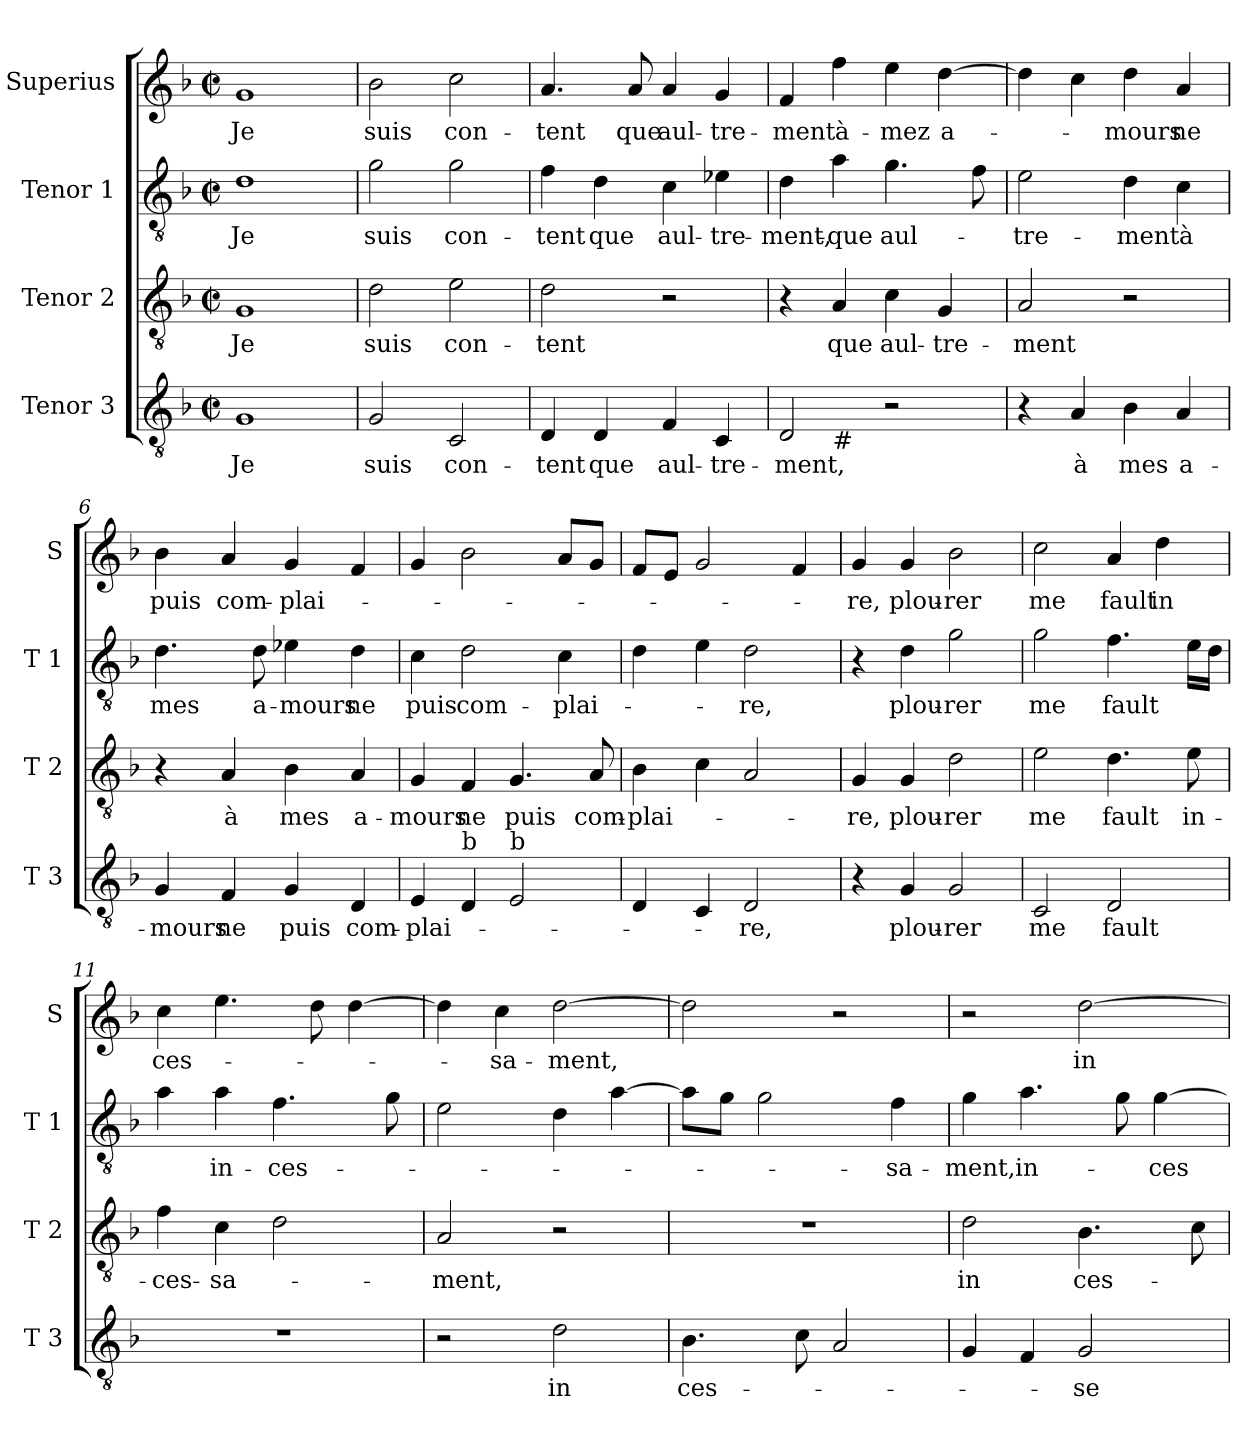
**kern	**text	**kern	**text	**kern	**text	**kern	**text
*part4	*part4	*part3	*part3	*part2	*part2	*part1	*part1
*staff4	*staff4	*staff3	*staff3	*staff2	*staff2	*staff1	*staff1
*I"Tenor 3	*	*I"Tenor 2	*	*I"Tenor 1	*	*I"Superius	*
*I'T 3	*	*I'T 2	*	*I'T 1	*	*I'S	*
*clefGv2	*	*clefGv2	*	*clefGv2	*	*clefG2	*
*k[b-]	*	*k[b-]	*	*k[b-]	*	*k[b-]	*
*F:	*	*F:	*	*F:	*	*F:	*
*M2/2	*	*M2/2	*	*M2/2	*	*M2/2	*
*met(c|)	*	*met(c|)	*	*met(c|)	*	*met(c|)	*
=1	=1	=1	=1	=1	=1	=1	=1
1G	Je	1G	Je	1d	Je	1g	Je
=2	=2	=2	=2	=2	=2	=2	=2
2G/	suis	2d\	suis	2g\	suis	2b-\	suis
2C/	con-	2e\	con-	2g\	con-	2cc\	con-
=3	=3	=3	=3	=3	=3	=3	=3
4D/	-tent	2d\	-tent	4f\	-tent	4.a/	-tent
4D/	que	.	.	4d\	que	.	.
.	.	.	.	.	.	8a/	que
4F/	aul-	2r	.	4c\	aul-	4a/	aul-
4C/	-tre-	.	.	4e-X\	-tre-	4g/	-tre-
=4	=4	=4	=4	=4	=4	=4	=4
*^	*	*	*	*	*	*	*
2D/	4ryy	-ment,	4r	.	4d\	-ment,-	4f/	-ment
!	!LO:TX:b:t=#	!	!	!	!	!	!	!
.	2.ryy	.	4A/	que	4a\	-que	4ff\	à-
2r	.	.	4c\	aul-	4.g\	aul-	4ee\	-mez
.	.	.	4G/	-tre-	.	.	[4dd\	a-
.	.	.	.	.	8f\	.	.	.
*v	*v	*	*	*	*	*	*	*
!!LO:LB:g=z
=5	=5	=5	=5	=5	=5	=5	=5
4r	.	2A/	-ment	2e\	-tre-	4dd\]	.
4A/	à	.	.	.	.	4cc\	.
4B-\	mes	2r	.	4d\	-ment	4dd\	-mours
4A/	a-	.	.	4c\	à	4a/	ne
=6	=6	=6	=6	=6	=6	=6	=6
4G/	-mours	4r	.	4.d\	mes	4b-\	puis
4F/	ne	4A/	à	.	.	4a/	com-
.	.	.	.	8d\	a-	.	.
4G/	puis	4B-\	mes	4e-X\	-mours	4g/	-plai-
4D/	com-	4A/	a-	4d\	ne	4f/	.
=7	=7	=7	=7	=7	=7	=7	=7
4E/	-plai-	4G/	-mours	4c\	puis	4g/	.
!LO:TX:a:t=b	!	!	!	!	!	!	!
4D/	.	4F/	ne	2d\	com-	2b-\	.
!LO:TX:a:t=b	!	!	!	!	!	!	!
2E/	.	4.G/	puis	.	.	.	.
.	.	.	.	4c\	-plai-	8a/L	.
.	.	8A/	com-	.	.	8g/J	.
=8	=8	=8	=8	=8	=8	=8	=8
4D/	.	4B-\	-plai-	4d\	.	8f/L	.
.	.	.	.	.	.	8e/J	.
4C/	.	4c\	.	4e\	.	2g/	.
2D/	-re,	2A/	.	2d\	-re,	.	.
.	.	.	.	.	.	4f/	.
=9	=9	=9	=9	=9	=9	=9	=9
4r	.	4G/	-re,	4r	.	4g/	-re,
4G/	plou-	4G/	plou-	4d\	plou-	4g/	plou-
2G/	-rer	2d\	-rer	2g\	-rer	2b-\	-rer
!!LO:LB:g=z
=10	=10	=10	=10	=10	=10	=10	=10
2C/	me	2e\	me	2g\	me	2cc\	me
2D/	fault	4.d\	fault	4.f\	fault	4a/	fault
.	.	.	.	.	.	4dd\	in
.	.	8e\	in-	16e\LL	.	.	.
.	.	.	.	16d\JJ	.	.	.
=11	=11	=11	=11	=11	=11	=11	=11
1r	.	4f\	-ces-	4a\	.	4cc\	ces-
.	.	4c\	-sa-	4a\	in-	4.ee\	.
.	.	2d\	.	4.f\	-ces-	.	.
.	.	.	.	.	.	8dd\	.
.	.	.	.	.	.	[4dd\	.
.	.	.	.	8g\	.	.	.
=12	=12	=12	=12	=12	=12	=12	=12
2r	.	2A/	-ment,	2e\	.	4dd\]	.
.	.	.	.	.	.	4cc\	-sa-
2d\	in	2r	.	4d\	.	[2dd\	-ment,
.	.	.	.	[4a\	.	.	.
=13	=13	=13	=13	=13	=13	=13	=13
4.B-\	ces-	1r	.	8a\L]	.	2dd\]	.
.	.	.	.	8g\J	.	.	.
.	.	.	.	2g\	.	.	.
8c\	.	.	.	.	.	.	.
2A/	.	.	.	.	.	2r	.
.	.	.	.	4f\	-sa-	.	.
=14	=14	=14	=14	=14	=14	=14	=14
4G/	.	2d\	in	4g\	-ment,	2r	.
4F/	.	.	.	4.a\	in-	.	.
2G/	-se-	4.B-\	ces-	.	.	[2dd\	in-
.	.	.	.	8g\	.	.	.
.	.	.	.	[4g\	-ces-	.	.
.	.	8c\	.	.	.	.	.
=	=	=	=	=	=	=	=
*-	*-	*-	*-	*-	*-	*-	*-
